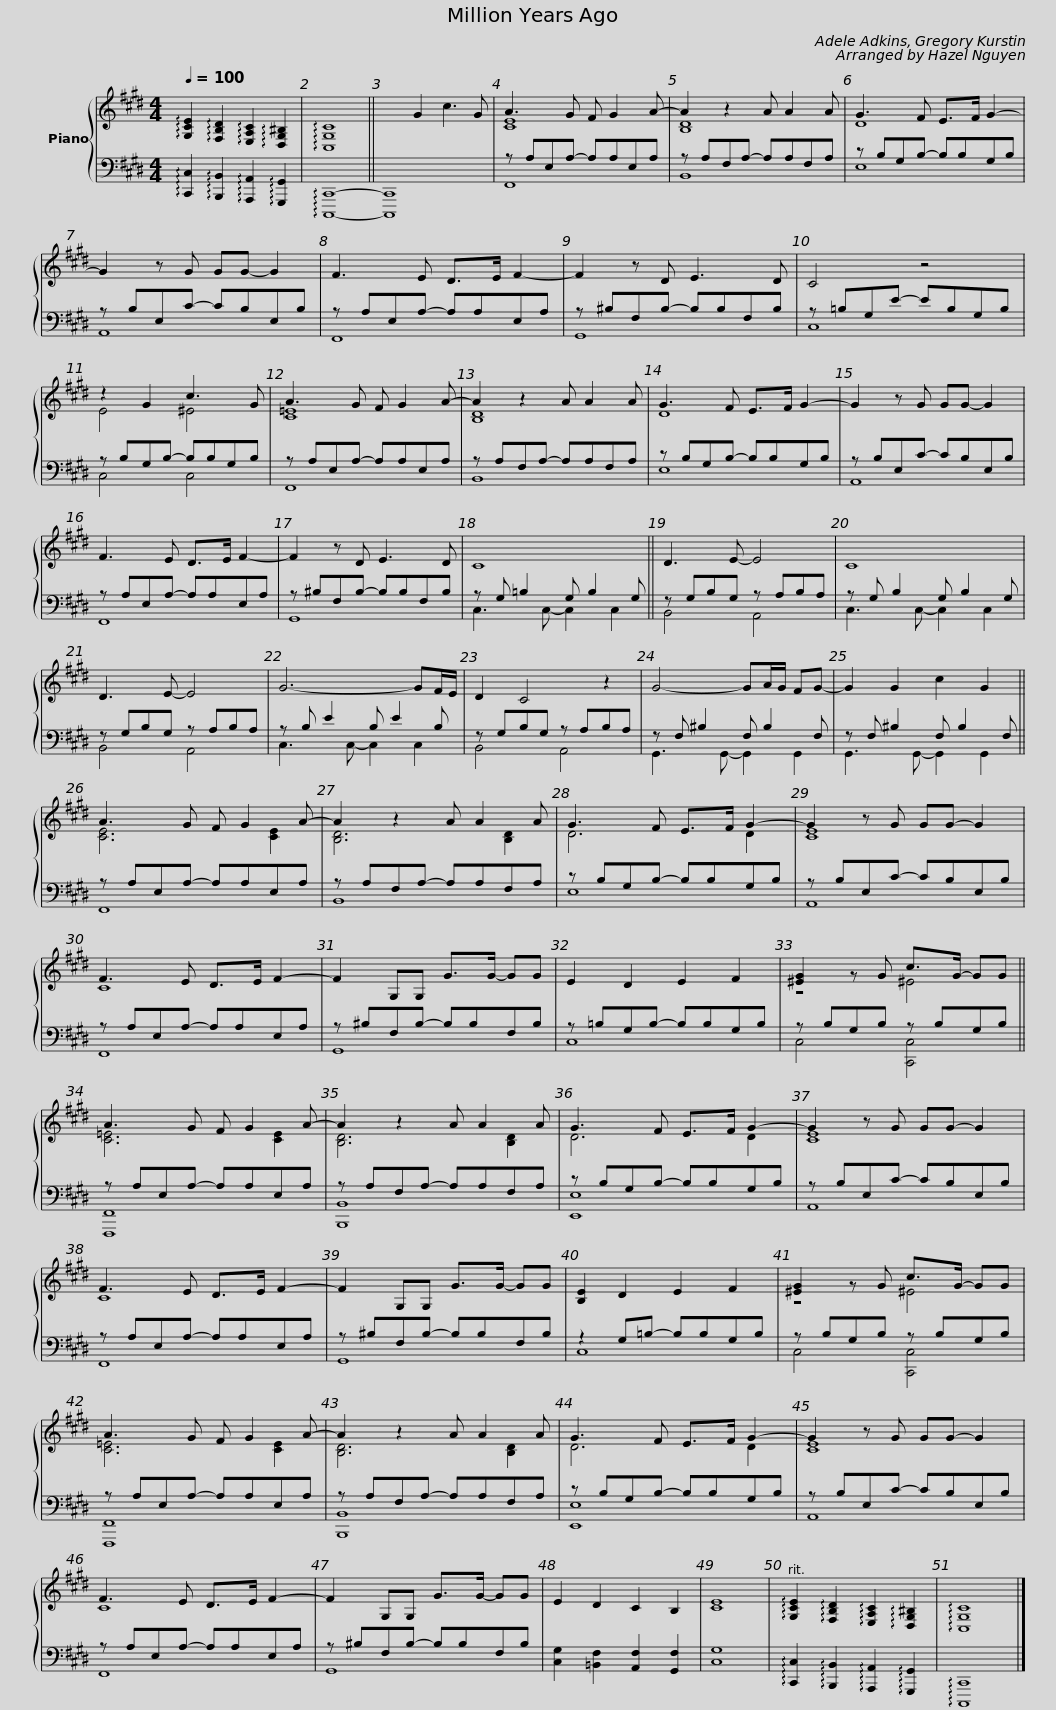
X:1
%%score { ( 1 3 ) | ( 2 4 ) }
L:1/8
Q:1/4=100
M:4/4
I:linebreak $
K:C#min
V:1 treble
V:3 treble
V:2 bass
V:4 bass
V:1
 !arpeggio![G,CE]2 !arpeggio![F,B,D]2 !arpeggio![E,A,C]2 !arpeggio![D,G,^B,]2 | !arpeggio![C,G,C]8 || x2 G2 c3 G | A3 G F G2 A- | A2 z2 A A2 A | %5
 G3 F E>F G2- |$ G2 z G GG- G2 | F3 E D>E F2- | F2 z D E3 D | C4 z4 | %10
 z2 G2 c3 G |$ A3 G F G2 A- | A2 z2 A A2 A | G3 F E>F G2- | G2 z G GG- G2 | %15
 F3 E D>E F2- |$ F2 z D E3 D | C8 || D3 E- E4 | C8 | %20
 D3 E- E4 |$ G6- GF/E/ | D2 C4 z2 | G4- GA/G/ FG- |$ G2 G2 c2 G2 || %25
 A3 G F G2 A- | A2 z2 A A2 A | G3 F E>F G2- | G2 z G GG- G2 |$ F3 E D>E F2- | %30
 F2 G,G, G>G- GG | E2 D2 E2 F2 | [^EG]2 z G c>G- GG || A3 G F G2 A- |$ A2 z2 A A2 A | %35
 G3 F E>F G2- | G2 z G GG- G2 | F3 E D>E F2- | F2 G,G, G>G- GG |$ [B,E]2 D2 E2 F2 | %40
 [^EG]2 z G c>G- GG | A3 G F G2 A- | A2 z2 A A2 A | G3 F E>F G2- |$ G2 z G GG- G2 | %45
 F3 E D>E F2- | F2 G,G, G>G- GG | E2 D2 C2 B,2 | [CE]8 | !arpeggio![G,CE]2 !arpeggio![F,B,D]2 !arpeggio![E,A,C]2 !arpeggio![D,G,^B,]2 | %50
 !arpeggio![C,G,C]8 |] %51
V:2
 !arpeggio![C,,C,]2 !arpeggio![B,,,B,,]2 !arpeggio![A,,,A,,]2 !arpeggio![G,,,G,,]2 | !arpeggio![C,,,C,,]8- || [C,,,C,,]8 | z A,E,A,- A,A,E,A, | z A,F,A,- A,A,F,A, | %5
 z B,G,B,- B,B,G,B, |$ z B,E,C- CB,E,B, | z A,E,A,- A,A,E,A, | z ^B,F,B,- B,B,F,B, | z =B,G,E- EB,G,B, | %10
 z B,G,B,- B,B,G,B, |$ z A,E,A,- A,A,E,A, | z A,F,A,- A,A,F,A, | z B,G,B,- B,B,G,B, | z B,E,C- CB,E,B, | %15
 z A,E,A,- A,A,E,A, |$ z ^B,F,B,- B,B,F,B, | z G, =B,2 G, B,2 G, || z G,B,G, z A,B,A, | z G, B,2 G, B,2 G, | %20
 z G,B,G, z A,B,A, |$ z B, E2 B, E2 B, | z G,B,G, z A,B,A, | z F, ^B,2 F, B,2 F, |$ z F, ^B,2 F, B,2 F, || %25
 z A,E,A,- A,A,E,A, | z A,F,A,- A,A,F,A, | z B,G,B,- B,B,G,B, | z B,E,C- CB,E,B, |$ z A,E,A,- A,A,E,A, | %30
 z ^B,F,B,- B,B,F,B, | z =B,G,B,- B,B,G,B, | z B,G,B, z B,G,B, || z A,E,A,- A,A,E,A, |$ z A,F,A,- A,A,F,A, | %35
 z B,G,B,- B,B,G,B, | z B,E,C- CB,E,B, | z A,E,A,- A,A,E,A, | z ^B,F,B,- B,B,F,B, |$ z2 G,=B,- B,B,G,B, | %40
 z B,G,B, z B,G,B, | z A,E,A,- A,A,E,A, | z A,F,A,- A,A,F,A, | z B,G,B,- B,B,G,B, |$ z B,E,C- CB,E,B, | %45
 z A,E,A,- A,A,E,A, | z ^B,F,B,- B,B,F,B, | [C,G,]2 [=B,,F,]2 [A,,F,]2 [G,,F,]2 | [C,G,]8 | !arpeggio![C,,C,]2 !arpeggio![B,,,B,,]2 !arpeggio![A,,,A,,]2 !arpeggio![G,,,G,,]2 | %50
 !arpeggio![C,,,C,,]8 |] %51
V:3
 x8 | x8 || x2 x2 x4 | [CE]8 | [B,D]8 | %5
 D8 |$ x8 | x8 | x8 | x8 | %10
 E4 ^E4 |$ [C=E]8 | [B,D]8 | D8 | x8 | %15
 x8 |$ x8 | x8 || x8 | x8 | %20
 x8 |$ x8 | x8 | x8 |$ x8 || %25
 [CE]6 [CE]2 | [B,D]6 [B,D]2 | D6 D2 | [CE]8 |$ C8 | %30
 x8 | x8 | z4 ^E4 || [C=E]6 [CE]2 |$ [B,D]6 [B,D]2 | %35
 D6 D2 | [CE]8 | C8 | x8 |$ x8 | %40
 z4 ^E4 | [C=E]6 [CE]2 | [B,D]6 [B,D]2 | D6 D2 |$ [CE]8 | %45
 C8 | x8 | x8 | x8 | x8 | %50
 x8 |] %51
V:4
 x8 | x8 || x8 | F,,8 | B,,8 | %5
 E,8 |$ A,,8 | F,,8 | G,,8 | C,8 | %10
 C,4 C,4 |$ F,,8 | B,,8 | E,8 | A,,8 | %15
 F,,8 |$ G,,8 | C,3 C,- C,2 C,2 || B,,4 A,,4 | C,3 C,- C,2 C,2 | %20
 B,,4 A,,4 |$ C,3 C,- C,2 C,2 | B,,4 A,,4 | G,,3 G,,- G,,2 G,,2 |$ G,,3 G,,- G,,2 G,,2 || %25
 F,,8 | B,,8 | E,8 | A,,8 |$ F,,8 | %30
 G,,8 | C,8 | C,4 [C,,C,]4 || [F,,,F,,]8 |$ [B,,,B,,]8 | %35
 [E,,E,]8 | A,,8 | F,,8 | G,,8 |$ C,8 | %40
 C,4 [C,,C,]4 | [F,,,F,,]8 | [B,,,B,,]8 | [E,,E,]8 |$ A,,8 | %45
 F,,8 | G,,8 | x8 | x8 | x8 | %50
 x8 |] %51
